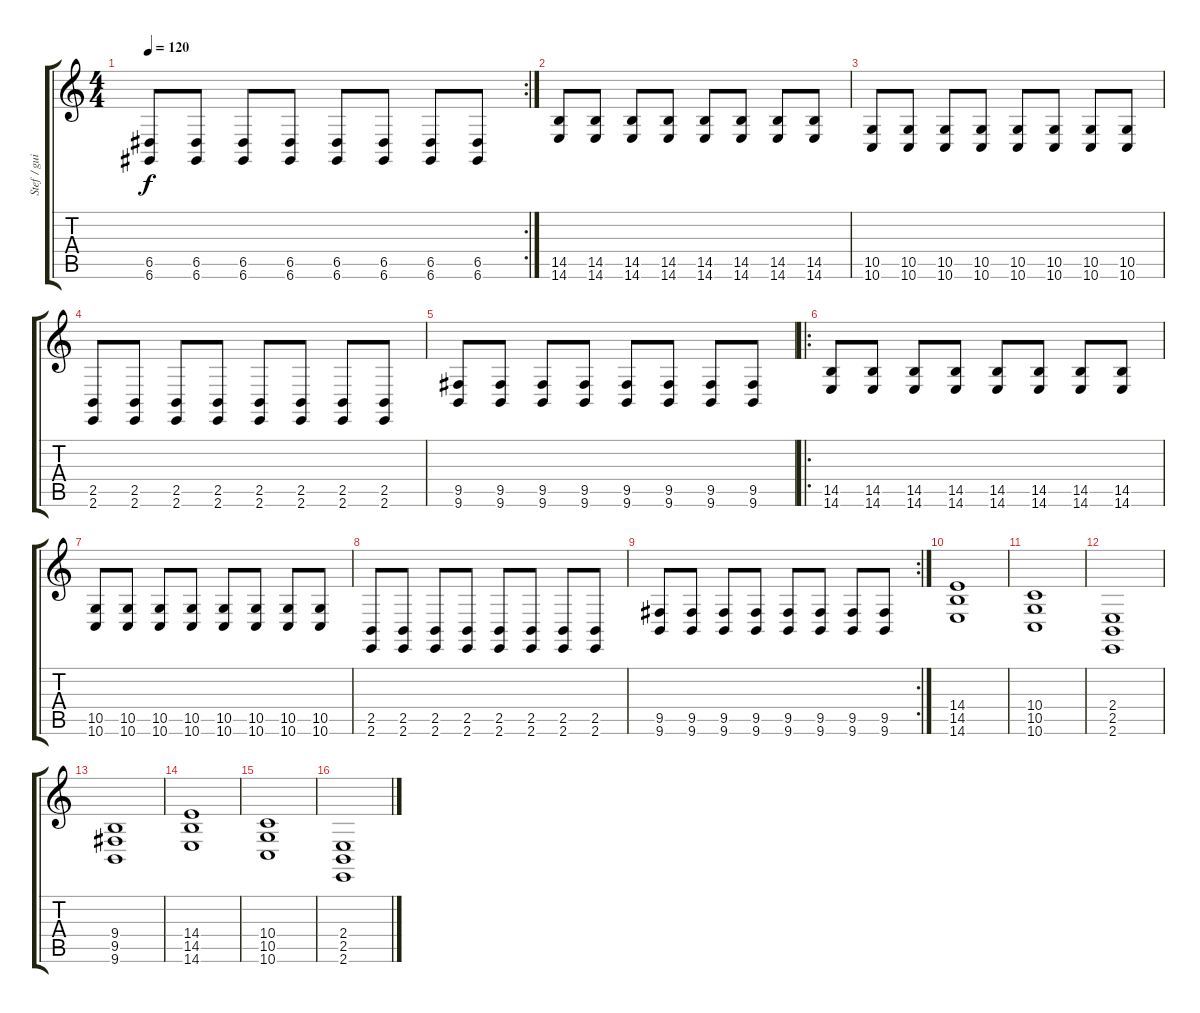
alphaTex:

\track ("Stef / guitar" "Stef / gui") {instrument sitar}
\staff {score tabs}
\tuning (E4 B3 G3 D3 A2 D2) {hide}
\rc 2
\ts (4 4)
\tempo 120
\clef g2
\ks c
(6.5 6.6).8{dy f} (6.5 6.6).8 (6.5 6.6).8 (6.5 6.6).8 (6.5 6.6).8 (6.5 6.6).8 (6.5 6.6).8 (6.5 6.6).8 |
(14.5 14.6).8 (14.5 14.6).8 (14.5 14.6).8 (14.5 14.6).8 (14.5 14.6).8 (14.5 14.6).8 (14.5 14.6).8 (14.5 14.6).8 |
(10.5 10.6).8 (10.5 10.6).8 (10.5 10.6).8 (10.5 10.6).8 (10.5 10.6).8 (10.5 10.6).8 (10.5 10.6).8 (10.5 10.6).8 |
(2.5 2.6).8 (2.5 2.6).8 (2.5 2.6).8 (2.5 2.6).8 (2.5 2.6).8 (2.5 2.6).8 (2.5 2.6).8 (2.5 2.6).8 |
(9.5 9.6).8 (9.5 9.6).8 (9.5 9.6).8 (9.5 9.6).8 (9.5 9.6).8 (9.5 9.6).8 (9.5 9.6).8 (9.5 9.6).8 |
\ro
(14.5 14.6).8 (14.5 14.6).8 (14.5 14.6).8 (14.5 14.6).8 (14.5 14.6).8 (14.5 14.6).8 (14.5 14.6).8 (14.5 14.6).8 |
(10.5 10.6).8 (10.5 10.6).8 (10.5 10.6).8 (10.5 10.6).8 (10.5 10.6).8 (10.5 10.6).8 (10.5 10.6).8 (10.5 10.6).8 |
(2.5 2.6).8 (2.5 2.6).8 (2.5 2.6).8 (2.5 2.6).8 (2.5 2.6).8 (2.5 2.6).8 (2.5 2.6).8 (2.5 2.6).8 |
\rc 2
(9.5 9.6).8 (9.5 9.6).8 (9.5 9.6).8 (9.5 9.6).8 (9.5 9.6).8 (9.5 9.6).8 (9.5 9.6).8 (9.5 9.6).8 |
(14.4 14.5 14.6).1{volume 11 instrument overdrivenguitar} |
(10.4 10.5 10.6).1 |
(2.4 2.5 2.6).1 |
(9.4 9.5 9.6).1 |
(14.4 14.5 14.6).1 |
(10.4 10.5 10.6).1 |
(2.4 2.5 2.6).1
